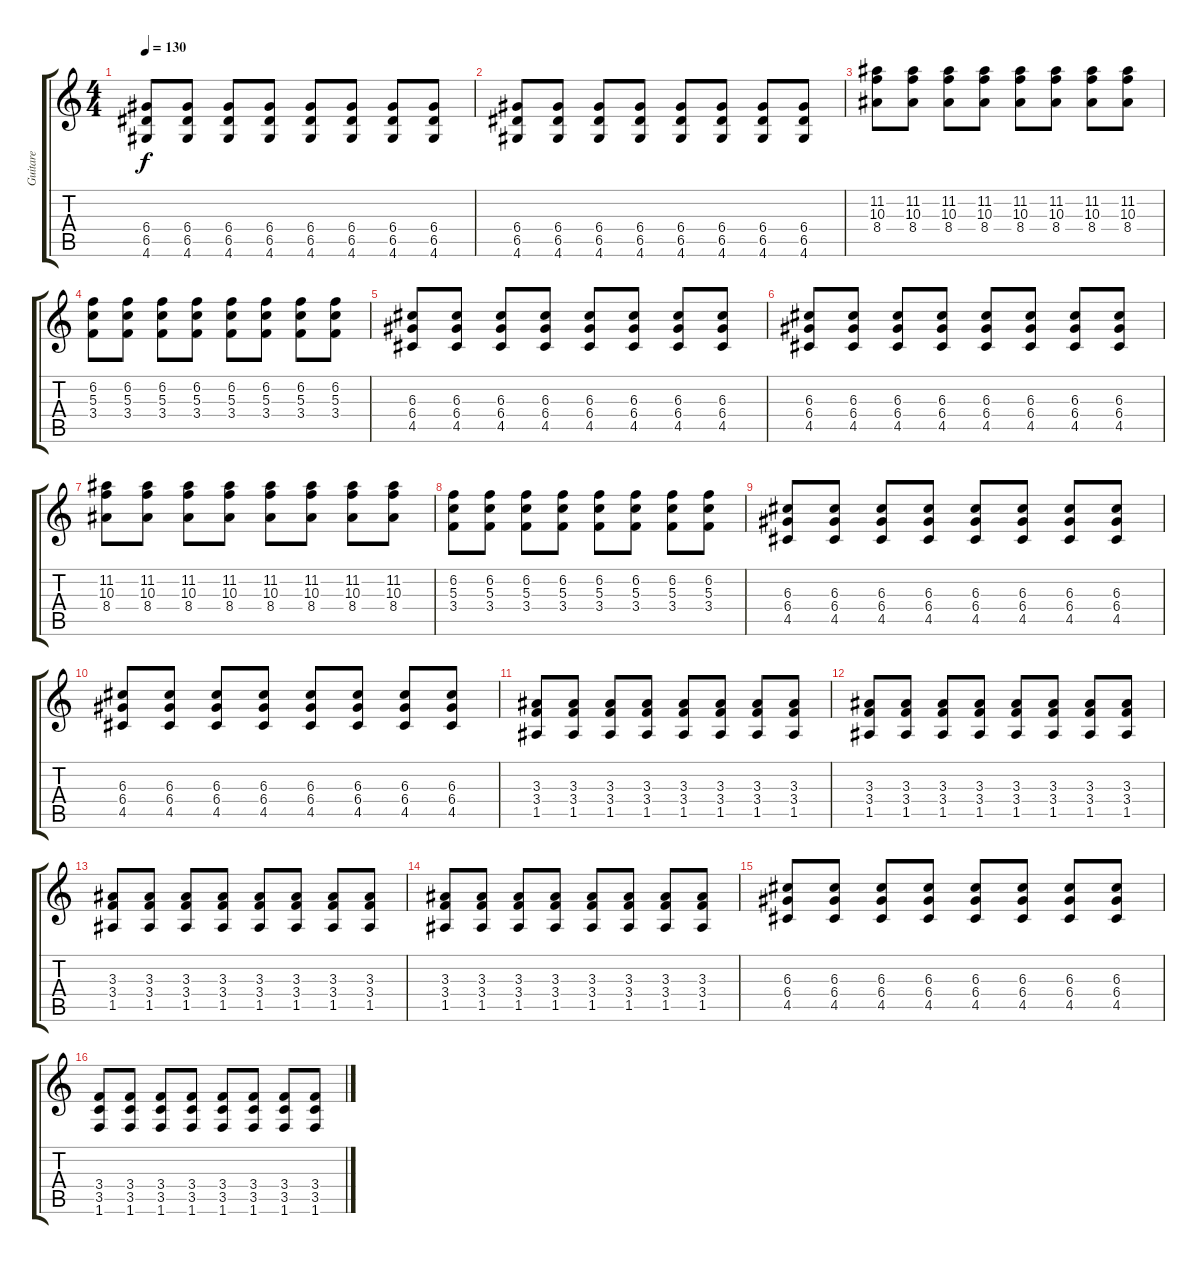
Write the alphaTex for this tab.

\track ("Guitare" "Guitare") {instrument overdrivenguitar}
\staff {score tabs}
\tuning (E4 B3 G3 D3 A2 E2) {hide}
\ts (4 4)
\tempo 130
\clef g2
\ks c
(6.4 6.5 4.6).8{dy f} (6.4 6.5 4.6).8 (6.4 6.5 4.6).8 (6.4 6.5 4.6).8 (6.4 6.5 4.6).8 (6.4 6.5 4.6).8 (6.4 6.5 4.6).8 (6.4 6.5 4.6).8 |
(6.4 6.5 4.6).8 (6.4 6.5 4.6).8 (6.4 6.5 4.6).8 (6.4 6.5 4.6).8 (6.4 6.5 4.6).8 (6.4 6.5 4.6).8 (6.4 6.5 4.6).8 (6.4 6.5 4.6).8 |
(11.2 10.3 8.4).8 (11.2 10.3 8.4).8 (11.2 10.3 8.4).8 (11.2 10.3 8.4).8 (11.2 10.3 8.4).8 (11.2 10.3 8.4).8 (11.2 10.3 8.4).8 (11.2 10.3 8.4).8 |
(6.2 5.3 3.4).8 (6.2 5.3 3.4).8 (6.2 5.3 3.4).8 (6.2 5.3 3.4).8 (6.2 5.3 3.4).8 (6.2 5.3 3.4).8 (6.2 5.3 3.4).8 (6.2 5.3 3.4).8 |
(6.3 6.4 4.5).8 (6.3 6.4 4.5).8 (6.3 6.4 4.5).8 (6.3 6.4 4.5).8 (6.3 6.4 4.5).8 (6.3 6.4 4.5).8 (6.3 6.4 4.5).8 (6.3 6.4 4.5).8 |
(6.3 6.4 4.5).8 (6.3 6.4 4.5).8 (6.3 6.4 4.5).8 (6.3 6.4 4.5).8 (6.3 6.4 4.5).8 (6.3 6.4 4.5).8 (6.3 6.4 4.5).8 (6.3 6.4 4.5).8 |
(11.2 10.3 8.4).8 (11.2 10.3 8.4).8 (11.2 10.3 8.4).8 (11.2 10.3 8.4).8 (11.2 10.3 8.4).8 (11.2 10.3 8.4).8 (11.2 10.3 8.4).8 (11.2 10.3 8.4).8 |
(6.2 5.3 3.4).8 (6.2 5.3 3.4).8 (6.2 5.3 3.4).8 (6.2 5.3 3.4).8 (6.2 5.3 3.4).8 (6.2 5.3 3.4).8 (6.2 5.3 3.4).8 (6.2 5.3 3.4).8 |
(6.3 6.4 4.5).8 (6.3 6.4 4.5).8 (6.3 6.4 4.5).8 (6.3 6.4 4.5).8 (6.3 6.4 4.5).8 (6.3 6.4 4.5).8 (6.3 6.4 4.5).8 (6.3 6.4 4.5).8 |
(6.3 6.4 4.5).8 (6.3 6.4 4.5).8 (6.3 6.4 4.5).8 (6.3 6.4 4.5).8 (6.3 6.4 4.5).8 (6.3 6.4 4.5).8 (6.3 6.4 4.5).8 (6.3 6.4 4.5).8 |
(3.3 3.4 1.5).8 (3.3 3.4 1.5).8 (3.3 3.4 1.5).8 (3.3 3.4 1.5).8 (3.3 3.4 1.5).8 (3.3 3.4 1.5).8 (3.3 3.4 1.5).8 (3.3 3.4 1.5).8 |
(3.3 3.4 1.5).8 (3.3 3.4 1.5).8 (3.3 3.4 1.5).8 (3.3 3.4 1.5).8 (3.3 3.4 1.5).8 (3.3 3.4 1.5).8 (3.3 3.4 1.5).8 (3.3 3.4 1.5).8 |
(3.3 3.4 1.5).8 (3.3 3.4 1.5).8 (3.3 3.4 1.5).8 (3.3 3.4 1.5).8 (3.3 3.4 1.5).8 (3.3 3.4 1.5).8 (3.3 3.4 1.5).8 (3.3 3.4 1.5).8 |
(3.3 3.4 1.5).8 (3.3 3.4 1.5).8 (3.3 3.4 1.5).8 (3.3 3.4 1.5).8 (3.3 3.4 1.5).8 (3.3 3.4 1.5).8 (3.3 3.4 1.5).8 (3.3 3.4 1.5).8 |
(6.3 6.4 4.5).8 (6.3 6.4 4.5).8 (6.3 6.4 4.5).8 (6.3 6.4 4.5).8 (6.3 6.4 4.5).8 (6.3 6.4 4.5).8 (6.3 6.4 4.5).8 (6.3 6.4 4.5).8 |
(3.4 3.5 1.6).8 (3.4 3.5 1.6).8 (3.4 3.5 1.6).8 (3.4 3.5 1.6).8 (3.4 3.5 1.6).8 (3.4 3.5 1.6).8 (3.4 3.5 1.6).8 (3.4 3.5 1.6).8
